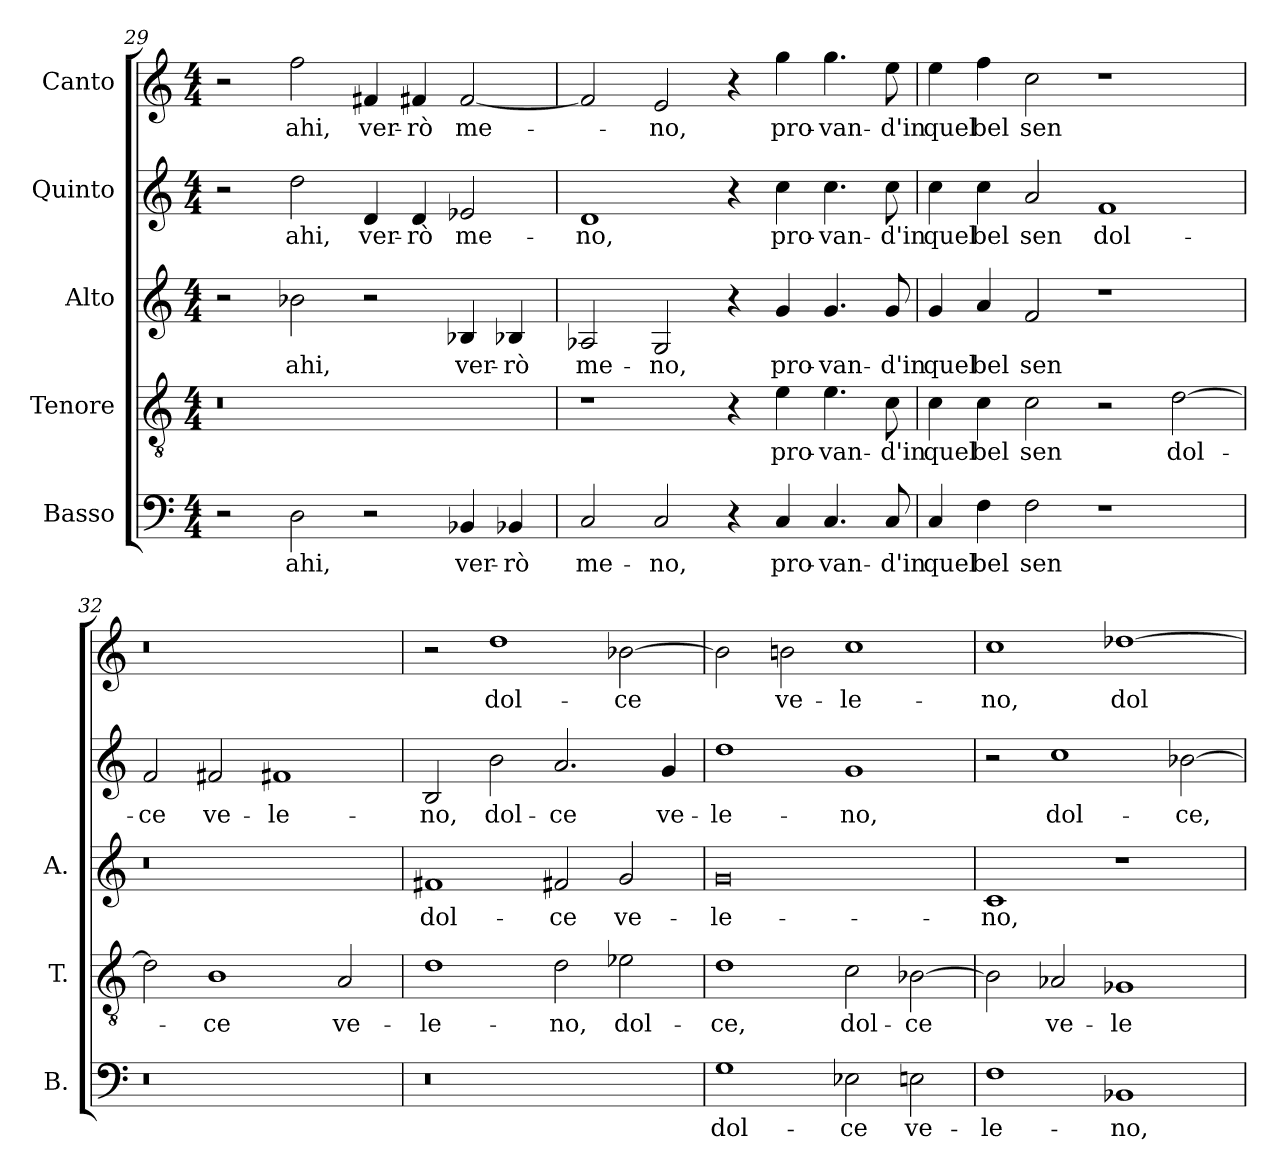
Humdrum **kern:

**kern	**text	**kern	**text	**kern	**text	**kern	**text	**kern	**text
*part5	*part5	*part4	*part4	*part3	*part3	*part2	*part2	*part1	*part1
*staff5	*staff5	*staff4	*staff4	*staff3	*staff3	*staff2	*staff2	*staff1	*staff1
*I"Basso	*	*I"Tenore	*	*I"Alto	*	*I"Quinto	*	*I"Canto	*
*I'B.	*	*I'T.	*	*I'A.	*	*	*	*	*
*clefF4	*	*clefGv2	*	*clefG2	*	*clefG2	*	*clefG2	*
*k[]	*	*k[]	*	*k[]	*	*k[]	*	*k[]	*
*C:	*	*C:	*	*C:	*	*C:	*	*C:	*
*M4/4	*	*M4/4	*	*M4/4	*	*M4/4	*	*M4/4	*
=29	=29	=29	=29	=29	=29	=29	=29	=29	=29
!	!	!LO:N:vis=0	!	!	!	!	!	!	!
2r	.	1r	.	2r	.	2r	.	2r	.
2D\	ahi,	.	.	2b-X\	ahi,	2dd\	ahi,	2ff\	ahi,
2r	.	1ryy	.	2r	.	4d/	ver-	4f#X/	ver-
.	.	.	.	.	.	4d/	-rò	4f#X/	-rò
4BB-X/	ver-	.	.	4B-X/	ver-	2e-X/	me-	[2f#/	me-
4BB-X/	-rò	.	.	4B-X/	-rò	.	.	.	.
=30	=30	=30	=30	=30	=30	=30	=30	=30	=30
2C/	me-	1r	.	2A-X/	me-	1d/	-no,	2f#/]	.
2C/	-no,	.	.	2G/	-no,	.	.	2e/	-no,
4r	.	4r	.	4r	.	4r	.	4r	.
4C/	pro-	4e\	pro-	4g/	pro-	4cc\	pro-	4gg\	pro-
4.C/	-van-	4.e\	-van-	4.g/	-van-	4.cc\	-van-	4.gg\	-van-
8C/	-d'in	8c\	-d'in	8g/	-d'in	8cc\	-d'in	8ee\	-d'in
=31	=31	=31	=31	=31	=31	=31	=31	=31	=31
4C/	quel	4c\	quel	4g/	quel	4cc\	quel	4ee\	quel
4F\	bel	4c\	bel	4a/	bel	4cc\	bel	4ff\	bel
2F\	sen	2c\	sen	2f/	sen	2a/	sen	2cc\	sen
1r	.	2r	.	1r	.	1f/	dol-	1r	.
.	.	[2d\	dol-	.	.	.	.	.	.
=32	=32	=32	=32	=32	=32	=32	=32	=32	=32
!LO:N:vis=0	!	!	!	!LO:N:vis=0	!	!	!	!LO:N:vis=0	!
1r	.	2d\]	.	1r	.	2f/	-ce	1r	.
.	.	1B\	-ce	.	.	2f#X/	ve-	.	.
1ryy	.	.	.	1ryy	.	1f#X/	-le-	1ryy	.
.	.	2A/	ve-	.	.	.	.	.	.
=33	=33	=33	=33	=33	=33	=33	=33	=33	=33
!LO:N:vis=0	!	!	!	!	!	!	!	!	!
1r	.	1d\	-le-	1f#X/	dol-	2B/	-no,	2r	.
.	.	.	.	.	.	2b\	dol-	1dd\	dol-
1ryy	.	2d\	-no,	2f#X/	-ce	2.a/	-ce	.	.
.	.	2e-X\	dol-	2g/	ve-	.	.	[2b-X\	-ce
.	.	.	.	.	.	4g/	ve-	.	.
=34	=34	=34	=34	=34	=34	=34	=34	=34	=34
1G\	dol-	1d\	-ce,	0g/	-le-	1dd\	-le-	2b-\]	.
.	.	.	.	.	.	.	.	2bn\	ve-
2E-X\	-ce	2c\	dol-	.	.	1g/	-no,	1cc\	-le-
2En\	ve-	[2B-X\	-ce	.	.	.	.	.	.
=35	=35	=35	=35	=35	=35	=35	=35	=35	=35
1F\	-le-	2B-\]	.	1c/	-no,	2r	.	1cc\	-no,
.	.	2A-X/	ve-	.	.	1cc\	dol-	.	.
1BB-X/	-no,	1G-X/	-le-	1r	.	.	.	[1dd-X\	dol-
.	.	.	.	.	.	[2b-X\	-ce,	.	.
=	=	=	=	=	=	=	=	=	=
*-	*-	*-	*-	*-	*-	*-	*-	*-	*-
